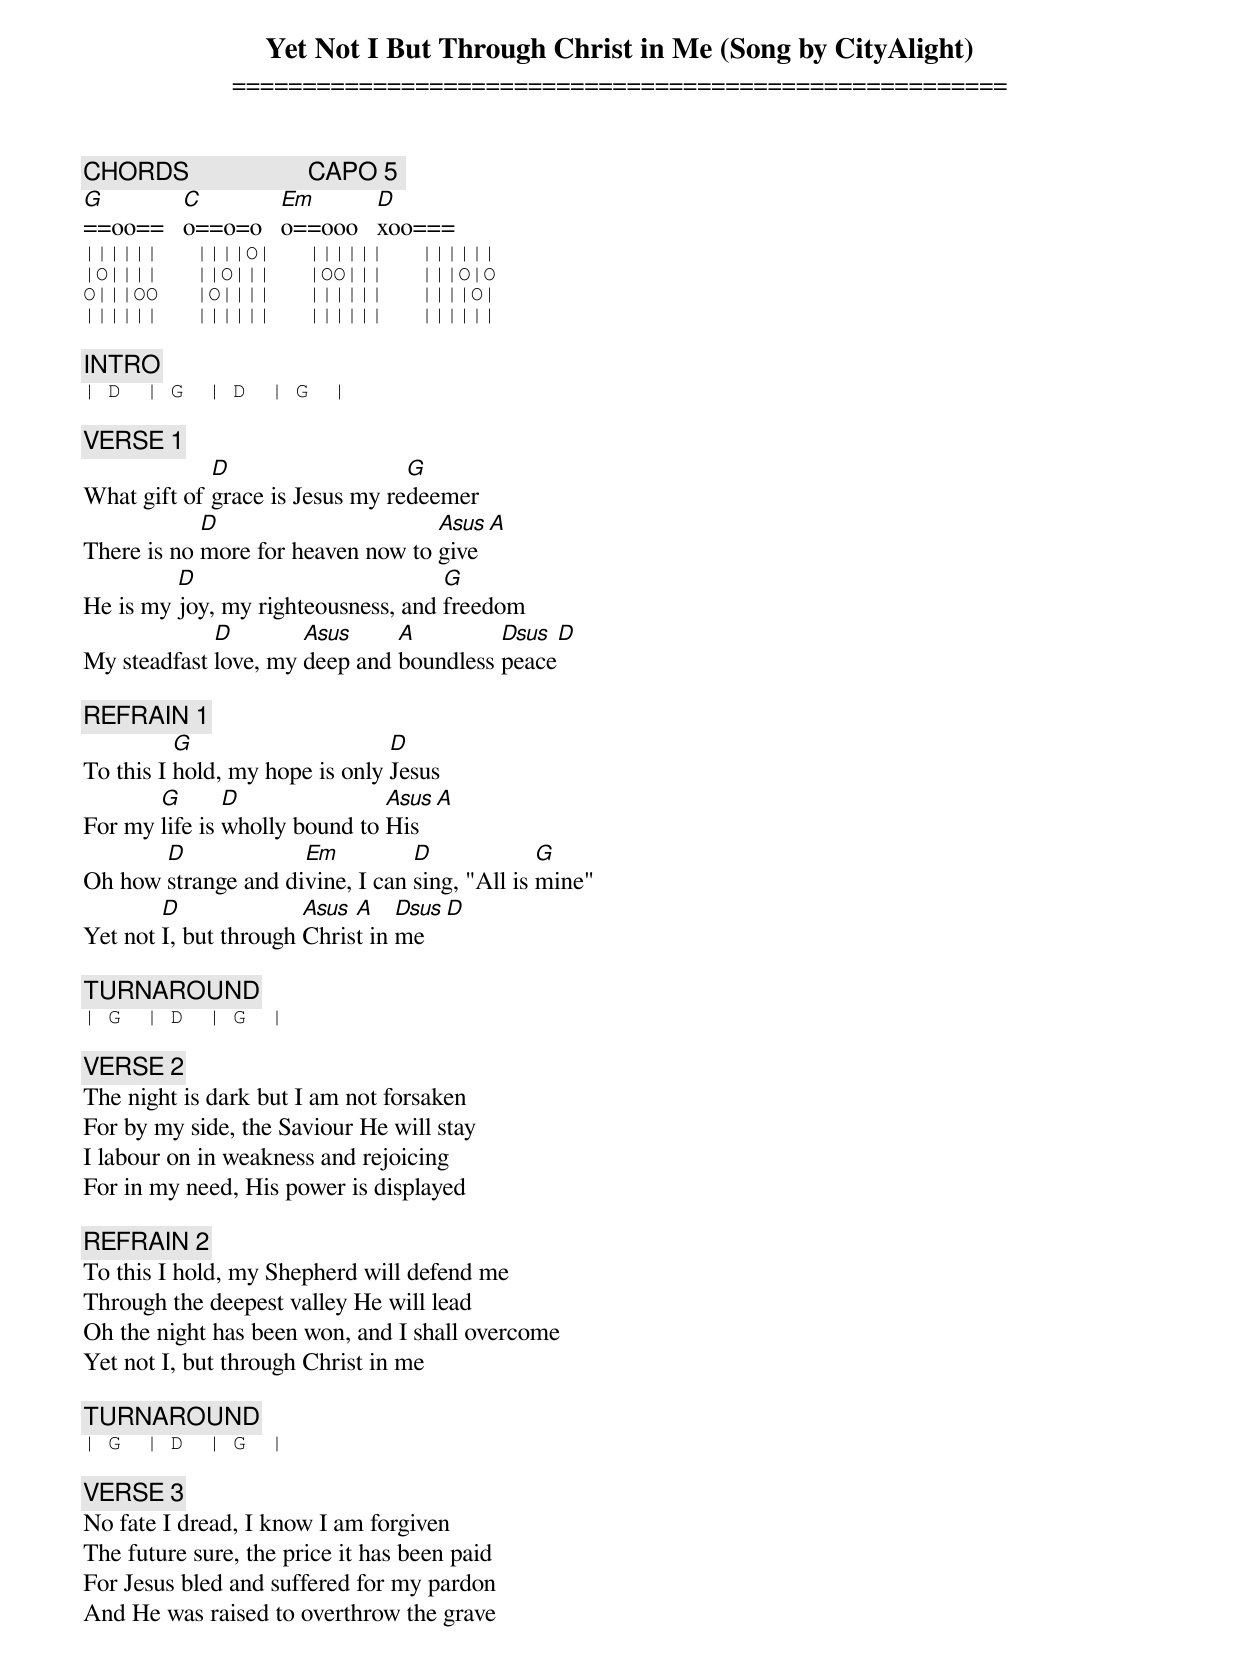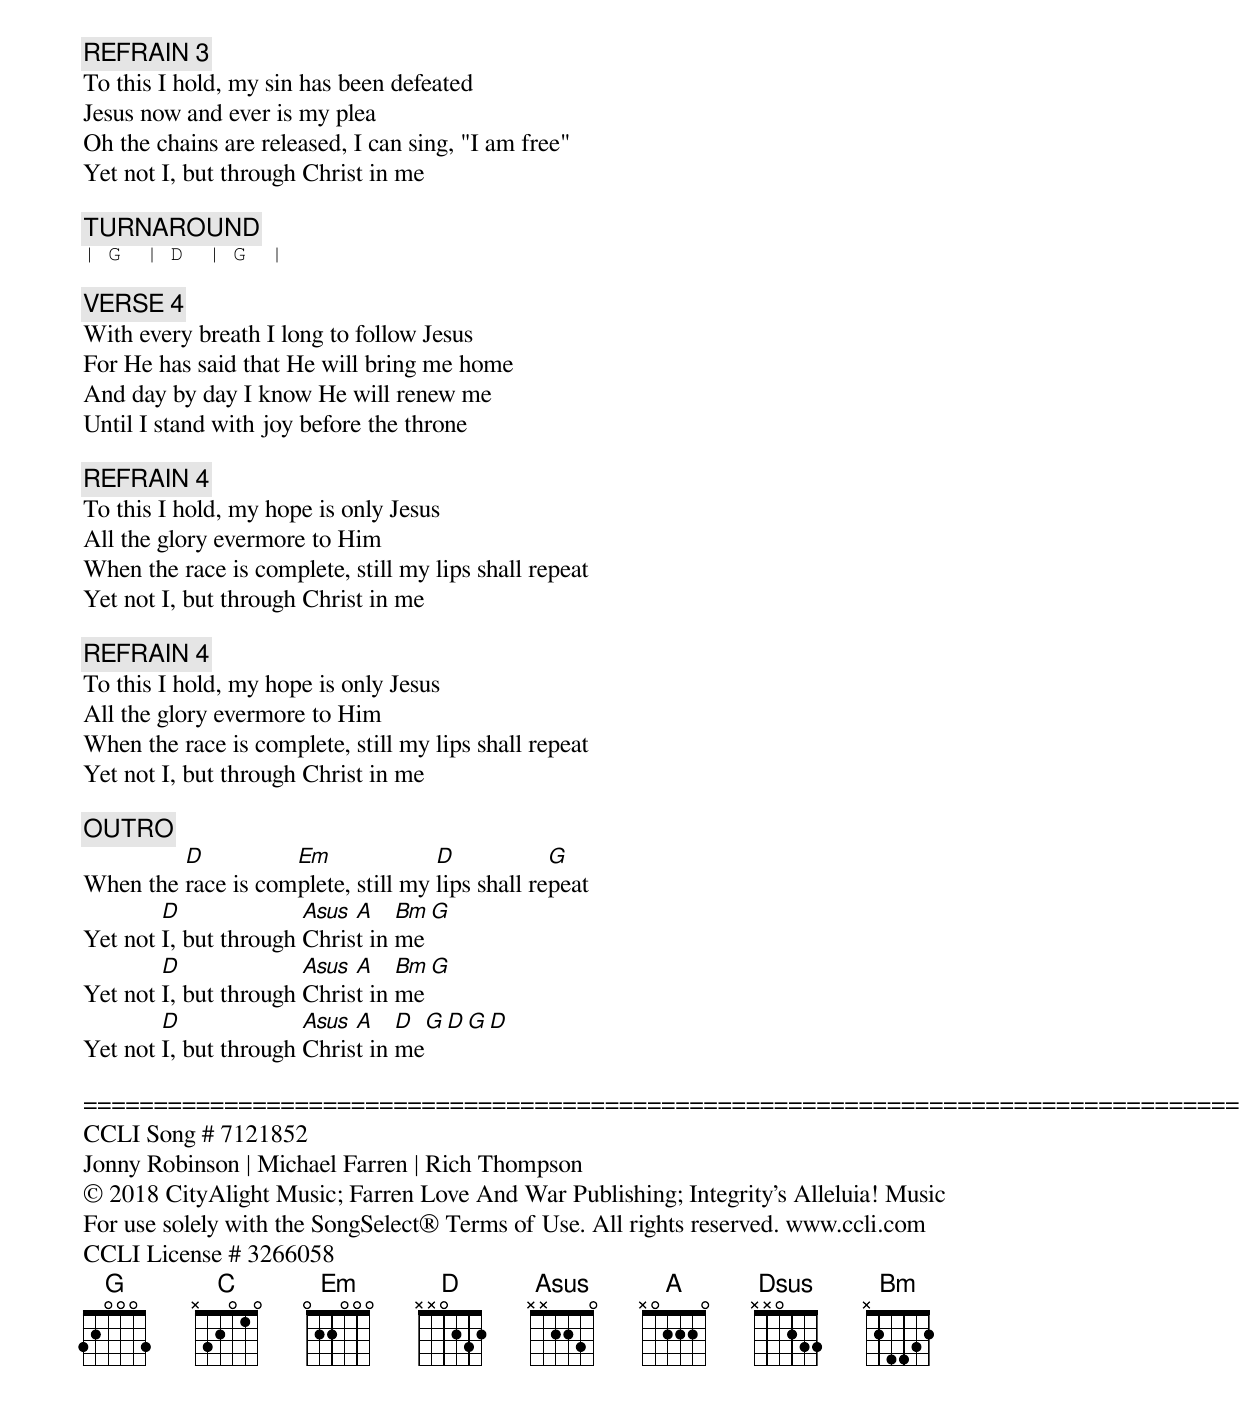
Yet Not I But Through Christ in Me (Song by CityAlight)
=======================================================

[ CHORDS ]                 [ CAPO 5 ]
G        C        Em       D
==oo==   o==o=o   o==ooo   xoo===
||||||   ||||O|   ||||||   ||||||
|O||||   ||O|||   |OO|||   |||O|O
O|||OO   |O||||   ||||||   ||||O|
||||||   ||||||   ||||||   ||||||

[ INTRO ]
| D  | G  | D  | G  |

[ VERSE 1 ]
             D                   G
What gift of grace is Jesus my redeemer
            D                      Asus   A
There is no more for heaven now to give
         D                          G
He is my joy, my righteousness, and freedom
             D        Asus     A         Dsus   D
My steadfast love, my deep and boundless peace

[ REFRAIN 1 ]
          G                     D
To this I hold, my hope is only Jesus
       G       D               Asus   A
For my life is wholly bound to His
       D             Em          D             G
Oh how strange and divine, I can sing, "All is mine"
        D              Asus A    Dsus   D
Yet not I, but through Christ in me

[ TURNAROUND ]
| G  | D  | G  |

[ VERSE 2 ]
The night is dark but I am not forsaken
For by my side, the Saviour He will stay
I labour on in weakness and rejoicing
For in my need, His power is displayed

[ REFRAIN 2 ]
To this I hold, my Shepherd will defend me
Through the deepest valley He will lead
Oh the night has been won, and I shall overcome
Yet not I, but through Christ in me

[ TURNAROUND ]
| G  | D  | G  |

[ VERSE 3 ]
No fate I dread, I know I am forgiven
The future sure, the price it has been paid
For Jesus bled and suffered for my pardon
And He was raised to overthrow the grave

[ REFRAIN 3 ]
To this I hold, my sin has been defeated
Jesus now and ever is my plea
Oh the chains are released, I can sing, "I am free"
Yet not I, but through Christ in me

[ TURNAROUND ]
| G  | D  | G  |

[ VERSE 4 ]
With every breath I long to follow Jesus
For He has said that He will bring me home
And day by day I know He will renew me
Until I stand with joy before the throne

[ REFRAIN 4 ]
To this I hold, my hope is only Jesus
All the glory evermore to Him
When the race is complete, still my lips shall repeat
Yet not I, but through Christ in me

[ REFRAIN 4 ]
To this I hold, my hope is only Jesus
All the glory evermore to Him
When the race is complete, still my lips shall repeat
Yet not I, but through Christ in me

[ OUTRO ]
         D          Em              D            G
When the race is complete, still my lips shall repeat
        D              Asus A    Bm   G
Yet not I, but through Christ in me
        D              Asus A    Bm   G
Yet not I, but through Christ in me
        D              Asus A    D    G   D  G  D
Yet not I, but through Christ in me

====================================================================================
CCLI Song # 7121852
Jonny Robinson | Michael Farren | Rich Thompson
© 2018 CityAlight Music; Farren Love And War Publishing; Integrity's Alleluia! Music
For use solely with the SongSelect® Terms of Use. All rights reserved. www.ccli.com
CCLI License # 3266058
